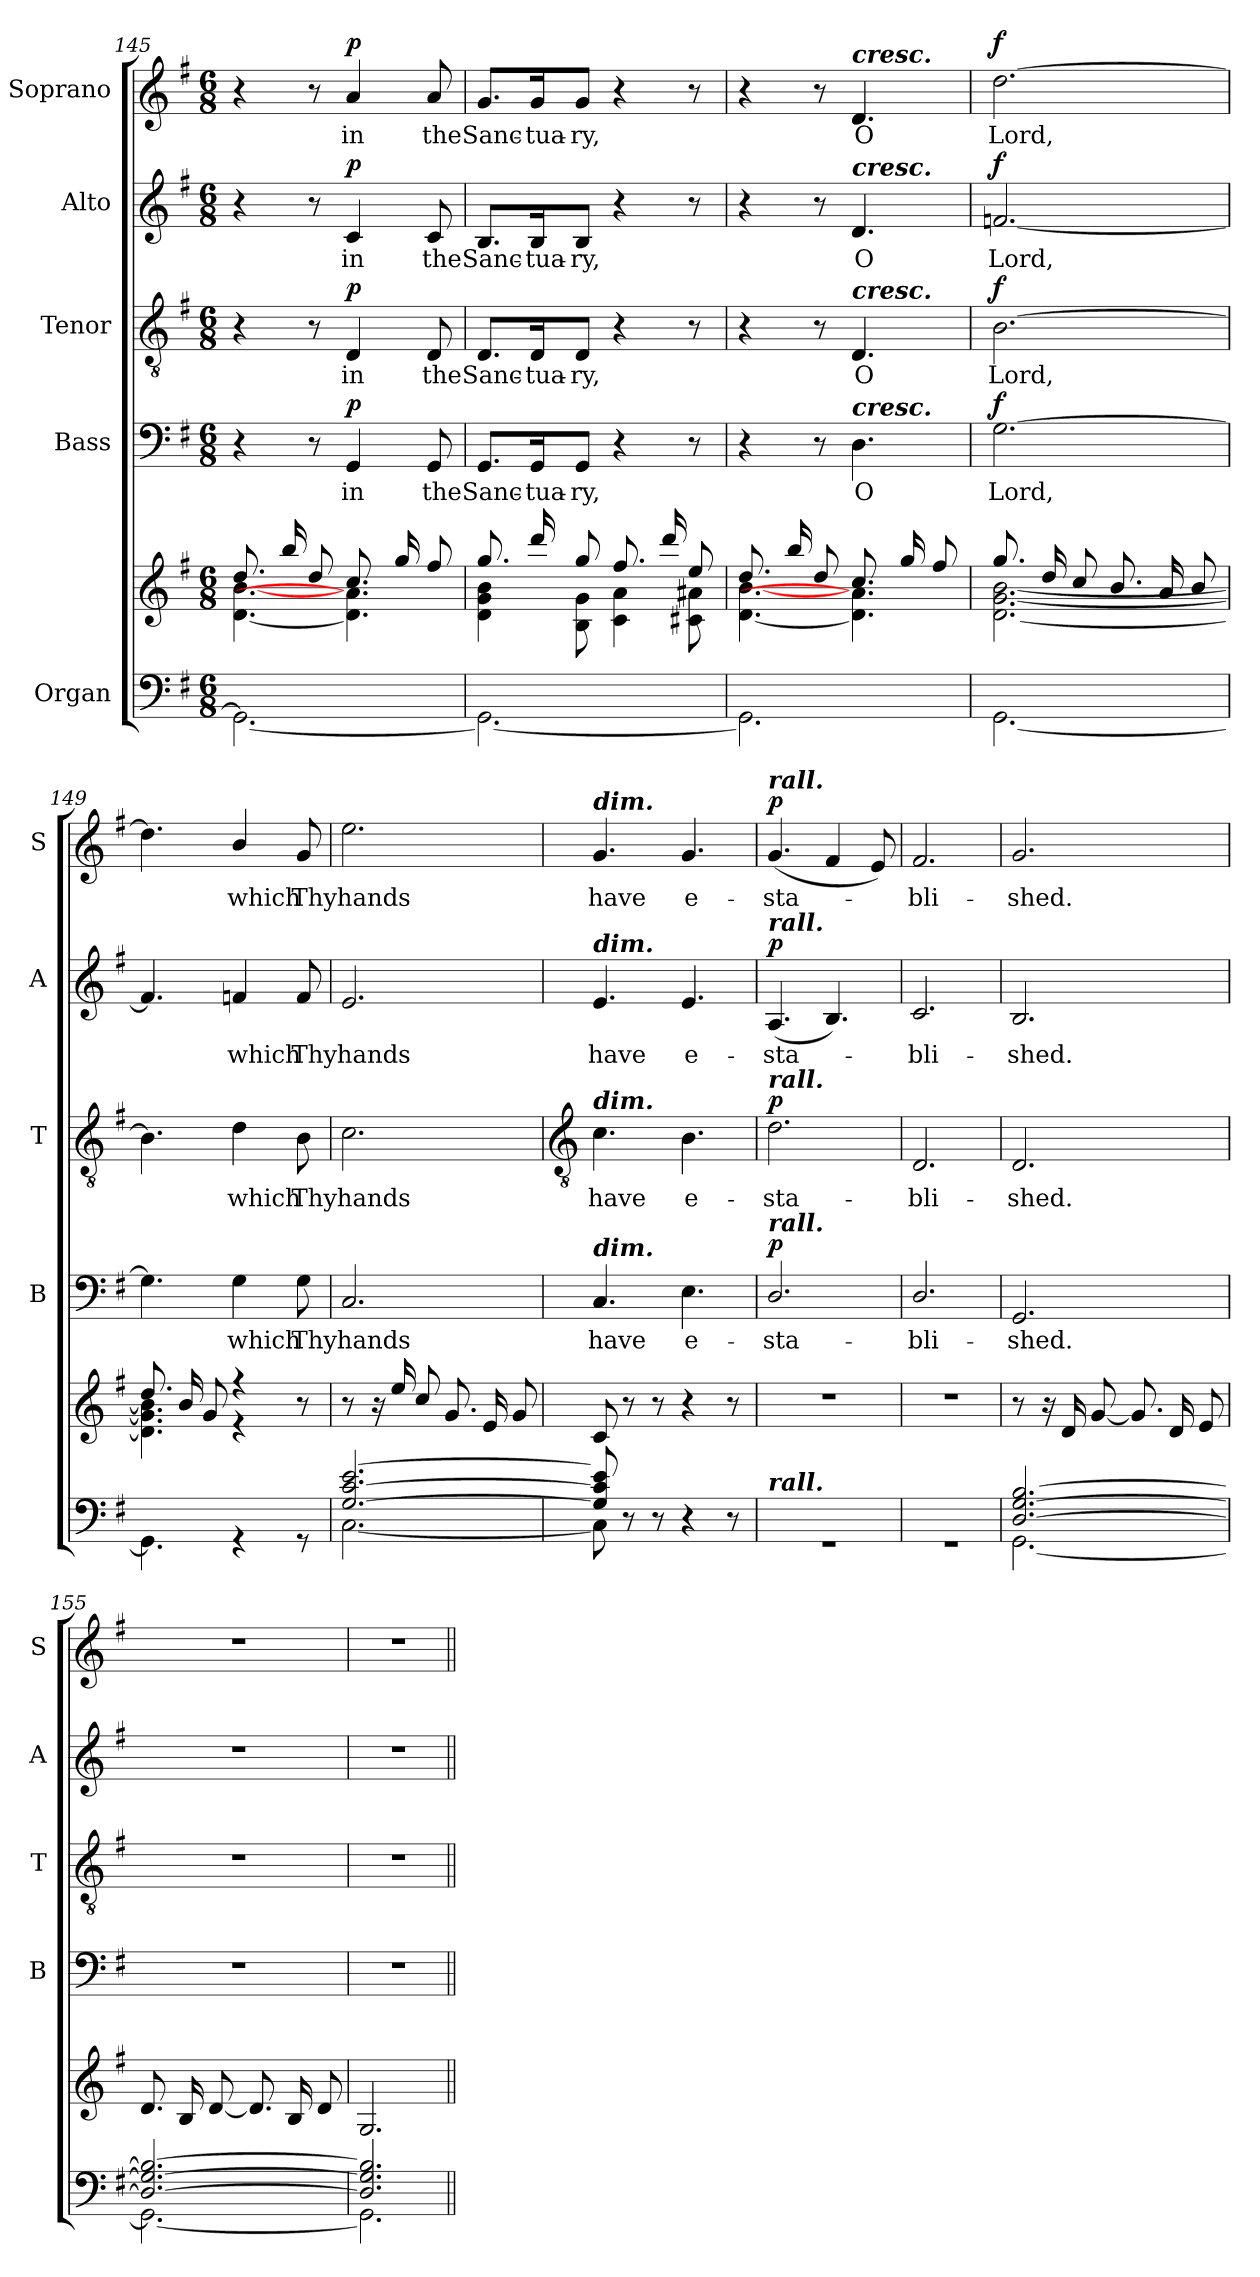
**kern	**kern	**kern	**text	**dynam	**kern	**text	**dynam	**kern	**text	**dynam	**kern	**text	**dynam
*part5	*part5	*part4	*part4	*part4	*part3	*part3	*part3	*part2	*part2	*part2	*part1	*part1	*part1
*staff6	*staff5	*staff4	*staff4	*staff4	*staff3	*staff3	*staff3	*staff2	*staff2	*staff2	*staff1	*staff1	*staff1
*I"Organ	*	*I"Bass	*	*	*I"Tenor	*	*	*I"Alto	*	*	*I"Soprano	*	*
*	*	*I'B	*	*	*I'T	*	*	*I'A	*	*	*I'S	*	*
!!LO:LB:g=z
*clefF4	*clefG2	*clefF4	*	*	*clefGv2	*	*	*clefG2	*	*	*clefG2	*	*
*k[f#]	*k[f#]	*k[f#]	*	*	*k[f#]	*	*	*k[f#]	*	*	*k[f#]	*	*
*G:	*G:	*G:	*	*	*G:	*	*	*G:	*	*	*G:	*	*
*M6/8	*M6/8	*M6/8	*	*	*M6/8	*	*	*M6/8	*	*	*M6/8	*	*
=145	=145	=145	=145	=145	=145	=145	=145	=145	=145	=145	=145	=145	=145
!LO:N:vis=1	!	!	!	!	!	!	!	!	!	!	!	!	!
*^	*^	*	*	*	*	*	*	*	*	*	*	*	*
2.ryy	2.GG_	8.dd/L	[4.d\ [4.b\	4r	.	.	4r	.	.	4r	.	.	4r	.	.
.	.	16bb/L	.	.	.	.	.	.	.	.	.	.	.	.	.
.	.	8dd/J	.	8r	.	.	8r	.	.	8r	.	.	8r	.	.
!	!	!	!	!	!LO:LY:b	!LO:DY:b	!	!LO:LY:b	!LO:DY:b	!	!LO:LY:b	!LO:DY:b	!	!LO:LY:b	!LO:DY:b
.	.	8.cc/L	4.d\] 4.a\]	4GG	in	p	4D	in	p	4c	in	p	4a	in	p
.	.	16gg/L	.	.	.	.	.	.	.	.	.	.	.	.	.
!	!	!	!	!	!LO:LY:b	!	!	!LO:LY:b	!	!	!LO:LY:b	!	!	!LO:LY:b	!
.	.	8ff#/J	.	8GG	the	.	8D	the	.	8c	the	.	8a	the	.
=146	=146	=146	=146	=146	=146	=146	=146	=146	=146	=146	=146	=146	=146	=146	=146
!LO:N:vis=1	!	!	!	!	!LO:LY:b	!	!	!LO:LY:b	!	!	!LO:LY:b	!	!	!LO:LY:b	!
2.ryy	2.GG_	8.gg/L	4d\ 4g\ 4b\	8.GG/L	Sanc-	.	8.D/L	Sanc-	.	8.B/L	Sanc-	.	8.g/L	Sanc-	.
!	!	!	!	!	!LO:LY:b	!	!	!LO:LY:b	!	!	!LO:LY:b	!	!	!LO:LY:b	!
.	.	16ddd/L	.	16GG/K	-tua-	.	16D/K	-tua-	.	16B/K	-tua-	.	16g/K	-tua-	.
!	!	!	!	!	!LO:LY:b	!	!	!LO:LY:b	!	!	!LO:LY:b	!	!	!LO:LY:b	!
.	.	8gg/J	8B\ 8g\	8GG/J	-ry,	.	8D/J	-ry,	.	8B/J	-ry,	.	8g/J	-ry,	.
.	.	8.ff#/L	4c\ 4a\	4r	.	.	4r	.	.	4r	.	.	4r	.	.
.	.	16ddd/L	.	.	.	.	.	.	.	.	.	.	.	.	.
.	.	8ee/J	8c#X\ 8a#X\	8r	.	.	8r	.	.	8r	.	.	8r	.	.
=147	=147	=147	=147	=147	=147	=147	=147	=147	=147	=147	=147	=147	=147	=147	=147
!LO:N:vis=1	!	!	!	!	!	!	!	!	!	!	!	!	!	!	!
2.ryy	2.GG]	8.dd/L	[4.d\ [4.b\	4r	.	.	4r	.	.	4r	.	.	4r	.	.
.	.	16bb/L	.	.	.	.	.	.	.	.	.	.	.	.	.
.	.	8dd/J	.	8r	.	.	8r	.	.	8r	.	.	8r	.	.
!	!	!	!	!	!	!	!	!	!	!	!	!	!LO:TX:a:Bi:t=cresc.	!	!
!	!	!	!	!	!	!	!	!	!	!LO:TX:a:Bi:t=cresc.	!	!	!	!	!
!	!	!	!	!	!	!	!LO:TX:a:Bi:t=cresc.	!	!	!	!	!	!	!	!
!	!	!	!	!LO:TX:a:Bi:t=cresc.	!	!	!	!	!	!	!	!	!	!	!
!	!	!	!	!	!LO:LY:b	!	!	!LO:LY:b	!	!	!LO:LY:b	!	!	!LO:LY:b	!
.	.	8.cc/L	4.d\] 4.a\]	4.D	O	.	4.D	O	.	4.d	O	.	4.d	O	.
.	.	16gg/L	.	.	.	.	.	.	.	.	.	.	.	.	.
.	.	8ff#/J	.	.	.	.	.	.	.	.	.	.	.	.	.
=148	=148	=148	=148	=148	=148	=148	=148	=148	=148	=148	=148	=148	=148	=148	=148
!LO:N:vis=1	!	!	!	!	!LO:LY:b	!LO:DY:b	!	!LO:LY:b	!LO:DY:b	!	!LO:LY:b	!LO:DY:b	!	!LO:LY:b	!LO:DY:b
2.ryy	[2.GG	8.gg/L	[2.d\ [2.g\ [2.b\	[2.G	Lord,	f	[2.B	Lord,	f	[2.fn	Lord,	f	[2.dd	Lord,	f
.	.	16dd/L	.	.	.	.	.	.	.	.	.	.	.	.	.
.	.	8cc/J	.	.	.	.	.	.	.	.	.	.	.	.	.
.	.	8.b/L	.	.	.	.	.	.	.	.	.	.	.	.	.
.	.	16a/L	.	.	.	.	.	.	.	.	.	.	.	.	.
.	.	8b/J	.	.	.	.	.	.	.	.	.	.	.	.	.
=149	=149	=149	=149	=149	=149	=149	=149	=149	=149	=149	=149	=149	=149	=149	=149
!LO:N:vis=1	!	!	!	!	!	!	!	!	!	!	!	!	!	!	!
2.ryy	4.GG]	8.dd/L	4.d\] 4.g\] 4.b\]	4.G]	.	.	4.B]	.	.	4.f]	.	.	4.dd]	.	.
.	.	16b/L	.	.	.	.	.	.	.	.	.	.	.	.	.
.	.	8g/J	.	.	.	.	.	.	.	.	.	.	.	.	.
!	!	!	!	!	!LO:LY:b	!	!	!LO:LY:b	!	!	!LO:LY:b	!	!	!LO:LY:b	!
.	4r	4r	4r	4G\	which	.	4d\	which	.	4f/	which	.	4b/	which	.
!	!	!	!	!	!LO:LY:b	!	!	!LO:LY:b	!	!	!LO:LY:b	!	!	!LO:LY:b	!
.	8r	8r	8ryy	8G	Thy	.	8B	Thy	.	8f	Thy	.	8g	Thy	.
=150	=150	=150	=150	=150	=150	=150	=150	=150	=150	=150	=150	=150	=150	=150	=150
!	!	!	!	!	!LO:LY:b	!	!	!LO:LY:b	!	!	!LO:LY:b	!	!	!LO:LY:b	!
*	*	*v	*v	*	*	*	*	*	*	*	*	*	*	*	*
[2.G/ [2.c/ [2.e/	[2.C\	8r	2.C	hands	.	2.c	hands	.	2.e	hands	.	2.ee	hands	.
.	.	16r	.	.	.	.	.	.	.	.	.	.	.	.
.	.	16ee/LL	.	.	.	.	.	.	.	.	.	.	.	.
.	.	8cc/J	.	.	.	.	.	.	.	.	.	.	.	.
.	.	8.g/L	.	.	.	.	.	.	.	.	.	.	.	.
.	.	16e/L	.	.	.	.	.	.	.	.	.	.	.	.
.	.	8g/J	.	.	.	.	.	.	.	.	.	.	.	.
!!LO:LB:g=z
=151	=151	=151	=151	=151	=151	=151	=151	=151	=151	=151	=151	=151	=151	=151
*	*	*	*	*	*	*clefGv2	*	*	*	*	*	*	*	*
!	!	!	!	!	!	!	!	!	!	!	!	!LO:TX:a:Bi:t=dim.	!	!
!	!	!	!	!	!	!	!	!	!LO:TX:a:Bi:t=dim.	!	!	!	!	!
!	!	!	!	!	!	!LO:TX:a:Bi:t=dim.	!	!	!	!	!	!	!	!
!	!	!	!LO:TX:a:Bi:t=dim.	!	!	!	!	!	!	!	!	!	!	!
!	!	!	!	!LO:LY:b	!	!	!LO:LY:b	!	!	!LO:LY:b	!	!	!LO:LY:b	!
8G/] 8c/] 8e/]	8C\]	8c	4.C	have	.	4.c	have	.	4.e	have	.	4.g	have	.
2ryy	8r	8r	.	.	.	.	.	.	.	.	.	.	.	.
.	8r	8r	.	.	.	.	.	.	.	.	.	.	.	.
!	!	!	!	!LO:LY:b	!	!	!LO:LY:b	!	!	!LO:LY:b	!	!	!LO:LY:b	!
.	4r	4r	4.E	e-	.	4.B	e-	.	4.e	e-	.	4.g	e-	.
8ryy	8r	8r	.	.	.	.	.	.	.	.	.	.	.	.
=152	=152	=152	=152	=152	=152	=152	=152	=152	=152	=152	=152	=152	=152	=152
!	!	!	!	!	!	!	!	!	!	!	!	!LO:TX:a:Bi:t=rall.	!	!
!	!	!	!	!	!	!	!	!	!LO:TX:a:Bi:t=rall.	!	!	!	!	!
!	!	!	!	!	!	!LO:TX:a:Bi:t=rall.	!	!	!	!	!	!	!	!
!	!	!	!LO:TX:a:Bi:t=rall.	!	!	!	!	!	!	!	!	!	!	!
!LO:TX:a:Bi:t=rall.	!	!	!	!	!	!	!	!	!	!	!	!	!	!
!LO:N:vis=1	!LO:N:vis=1	!LO:N:vis=1	!	!LO:LY:b	!LO:DY:b	!	!LO:LY:b	!LO:DY:b	!	!LO:LY:b	!LO:DY:b	!	!LO:LY:b	!LO:DY:b
2.ryy	2.r	2.r	2.D/	sta-	p	2.d	sta-	p	(<4.A	sta-	p	(<4.g	sta-	p
.	.	.	.	.	.	.	.	.	4.B)	.	.	4f#	.	.
.	.	.	.	.	.	.	.	.	.	.	.	8e)	.	.
=153	=153	=153	=153	=153	=153	=153	=153	=153	=153	=153	=153	=153	=153	=153
!LO:N:vis=1	!LO:N:vis=1	!LO:N:vis=1	!	!LO:LY:b	!	!	!LO:LY:b	!	!	!LO:LY:b	!	!	!LO:LY:b	!
2.ryy	2.r	2.r	2.D/	-bli-	.	2.D	-bli-	.	2.c	bli-	.	2.f#	bli-	.
=154	=154	=154	=154	=154	=154	=154	=154	=154	=154	=154	=154	=154	=154	=154
!	!	!	!	!LO:LY:b	!	!	!LO:LY:b	!	!	!LO:LY:b	!	!	!LO:LY:b	!
[2.D/ [2.G/ [2.B/	[2.GG\	8r	2.GG	-shed.	.	2.D	-shed.	.	2.B	-shed.	.	2.g	-shed.	.
.	.	16r	.	.	.	.	.	.	.	.	.	.	.	.
.	.	16dLL	.	.	.	.	.	.	.	.	.	.	.	.
.	.	[8gJ	.	.	.	.	.	.	.	.	.	.	.	.
.	.	8.gL]	.	.	.	.	.	.	.	.	.	.	.	.
.	.	16dL	.	.	.	.	.	.	.	.	.	.	.	.
.	.	8eJ	.	.	.	.	.	.	.	.	.	.	.	.
=155	=155	=155	=155	=155	=155	=155	=155	=155	=155	=155	=155	=155	=155	=155
!	!	!	!LO:N:vis=1	!	!	!LO:N:vis=1	!	!	!LO:N:vis=1	!	!	!LO:N:vis=1	!	!
2.D/_ 2.G/_ 2.B/_	2.GG\_	8.dL	2.r	.	.	2.r	.	.	2.r	.	.	2.r	.	.
.	.	16BL	.	.	.	.	.	.	.	.	.	.	.	.
.	.	[8dJ	.	.	.	.	.	.	.	.	.	.	.	.
.	.	8.dL]	.	.	.	.	.	.	.	.	.	.	.	.
.	.	16BL	.	.	.	.	.	.	.	.	.	.	.	.
.	.	8dJ	.	.	.	.	.	.	.	.	.	.	.	.
=156	=156	=156	=156	=156	=156	=156	=156	=156	=156	=156	=156	=156	=156	=156
!	!	!	!LO:N:vis=1	!	!	!LO:N:vis=1	!	!	!LO:N:vis=1	!	!	!LO:N:vis=1	!	!
2.D/] 2.G/] 2.B/]	2.GG\]	2.G	2.r	.	.	2.r	.	.	2.r	.	.	2.r	.	.
*v	*v	*	*	*	*	*	*	*	*	*	*	*	*	*
=||	=||	=||	=||	=||	=||	=||	=||	=||	=||	=||	=||	=||	=||
*-	*-	*-	*-	*-	*-	*-	*-	*-	*-	*-	*-	*-	*-
